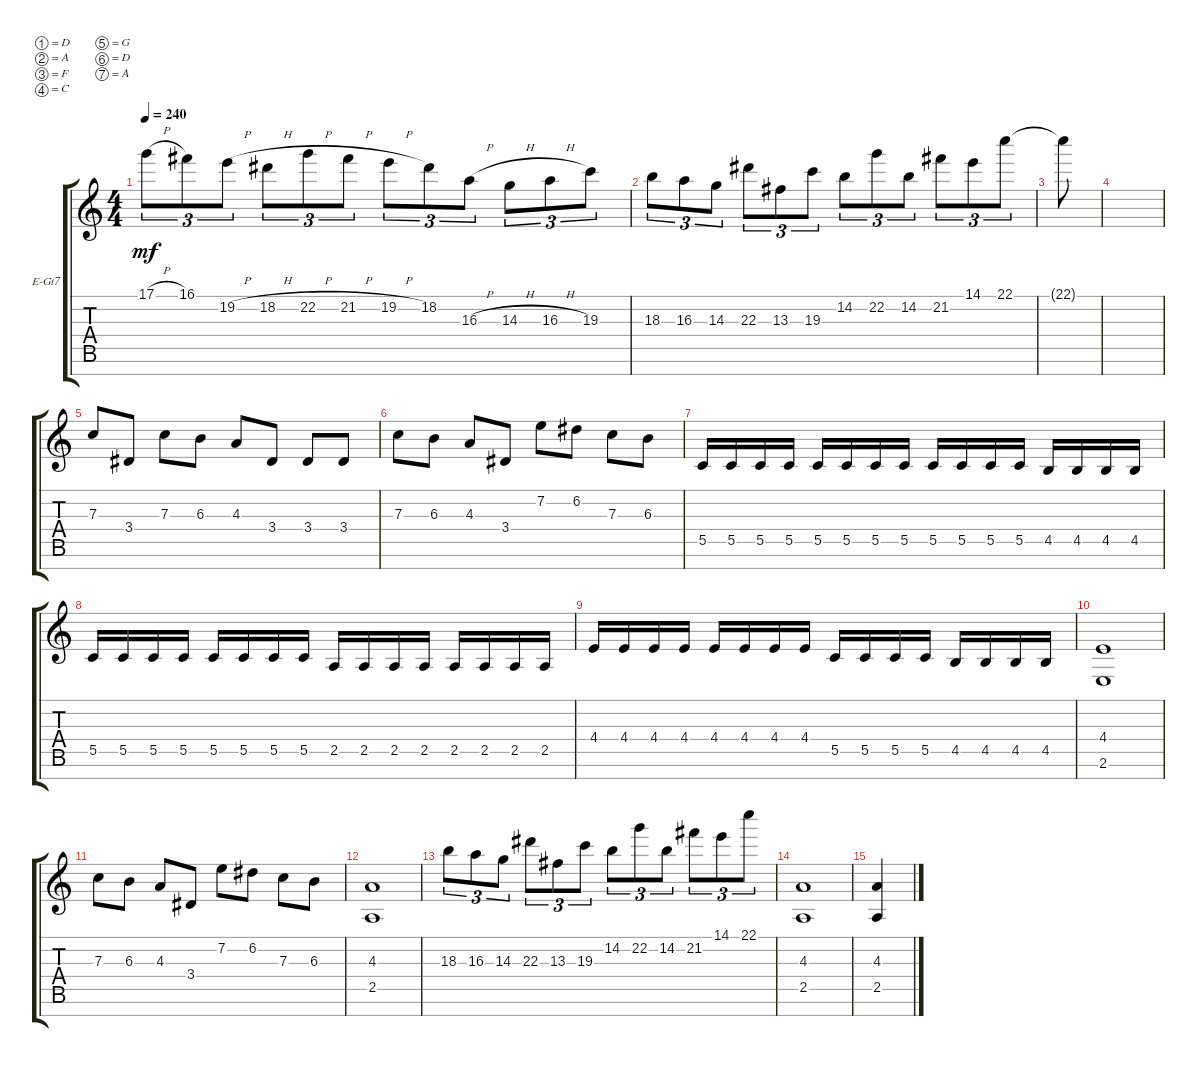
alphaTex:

\defaultSystemsLayout 4
\bracketExtendMode groupsimilarinstruments
\firstSystemTrackNameOrientation horizontal
\otherSystemsTrackNameOrientation horizontal
\track ("Electric Guitar" "E-Gt7") {instrument distortionguitar}
\staff {score tabs}
\tuning (D4 A3 F3 C3 G2 D2 A1)
\ts (4 4)
\tempo 240
\clef g2
\ks c
17.1{h}.8{tu (3 2) dy mf} 16.1.8{tu (3 2)} 19.2{h}.8{tu (3 2)} 18.2{h}.8{tu (3 2)} 22.2{h}.8{tu (3 2)} 21.2{h}.8{tu (3 2)} 19.2{h}.8{tu (3 2)} 18.2.8{tu (3 2)} 16.3{h}.8{tu (3 2)} 14.3{h}.8{tu (3 2)} 16.3{h}.8{tu (3 2)} 19.3.8{tu (3 2)} |
18.3.8{tu (3 2)} 16.3.8{tu (3 2)} 14.3.8{tu (3 2)} 22.3.8{tu (3 2)} 13.3.8{tu (3 2)} 19.3.8{tu (3 2)} 14.2.8{tu (3 2)} 22.2.8{tu (3 2)} 14.2.8{tu (3 2)} 21.2.8{tu (3 2)} 14.1.8{tu (3 2)} 22.1.8{tu (3 2)} |
22.1{t}.8 |
|
7.3.8 3.4.8 7.3.8 6.3.8 4.3.8 3.4.8 3.4.8 3.4.8 |
7.3.8 6.3.8 4.3.8 3.4.8 7.2.8 6.2.8 7.3.8 6.3.8 |
5.5.16 5.5.16 5.5.16 5.5.16 5.5.16 5.5.16 5.5.16 5.5.16 5.5.16 5.5.16 5.5.16 5.5.16 4.5.16 4.5.16 4.5.16 4.5.16 |
5.5.16 5.5.16 5.5.16 5.5.16 5.5.16 5.5.16 5.5.16 5.5.16 2.5.16 2.5.16 2.5.16 2.5.16 2.5.16 2.5.16 2.5.16 2.5.16 |
4.4.16 4.4.16 4.4.16 4.4.16 4.4.16 4.4.16 4.4.16 4.4.16 5.5.16 5.5.16 5.5.16 5.5.16 4.5.16 4.5.16 4.5.16 4.5.16 |
(4.4 2.6).1 |
7.3.8 6.3.8 4.3.8 3.4.8 7.2.8 6.2.8 7.3.8 6.3.8 |
(2.5 4.3).1 |
18.3.8{tu (3 2)} 16.3.8{tu (3 2)} 14.3.8{tu (3 2)} 22.3.8{tu (3 2)} 13.3.8{tu (3 2)} 19.3.8{tu (3 2)} 14.2.8{tu (3 2)} 22.2.8{tu (3 2)} 14.2.8{tu (3 2)} 21.2.8{tu (3 2)} 14.1.8{tu (3 2)} 22.1.8{tu (3 2)} |
(2.5 4.3).1 |
(2.5 4.3).4
